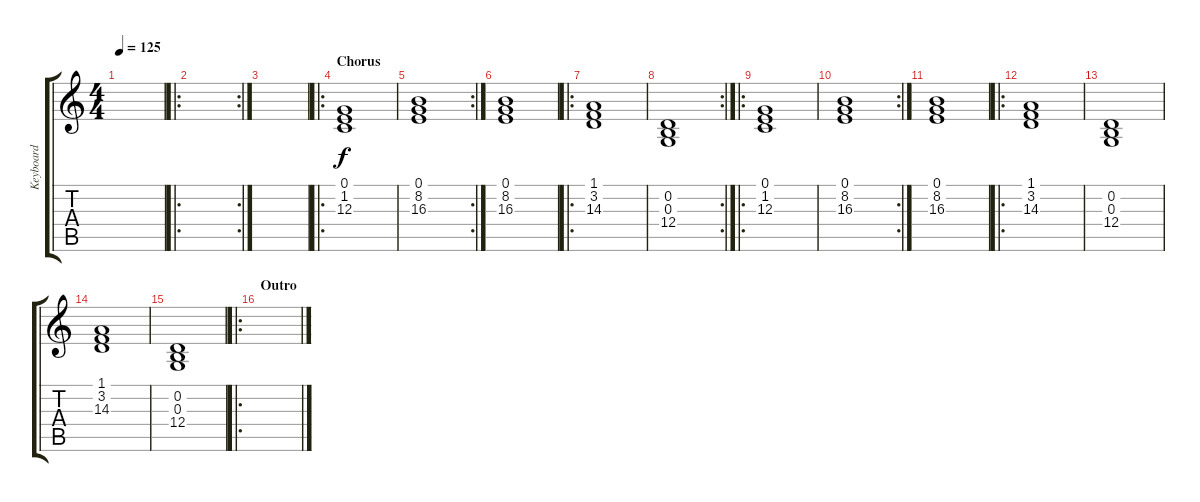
\track ("Keyboard" "Keyboard") {instrument tremolostrings}
\staff {score tabs}
\tuning (E4 B3 G3 D3 A2 E2) {hide}
\ts (4 4)
\tempo 125
\clef g2
\ks c
|
\ro
\rc 2
|
|
\ro
\section ("" "Chorus")
(0.1 1.2 12.3).1 |
\rc 2
(0.1 8.2 16.3).1 |
(0.1 8.2 16.3).1 |
\ro
(1.1 3.2 14.3).1 |
\rc 2
(0.2 0.3 12.4).1 |
\ro
(0.1 1.2 12.3).1 |
\rc 2
(0.1 8.2 16.3).1 |
(0.1 8.2 16.3).1 |
\ro
(1.1 3.2 14.3).1 |
(0.2 0.3 12.4).1 |
(1.1 3.2 14.3).1 |
(0.2 0.3 12.4).1 |
\ro
\section ("" "Outro")
